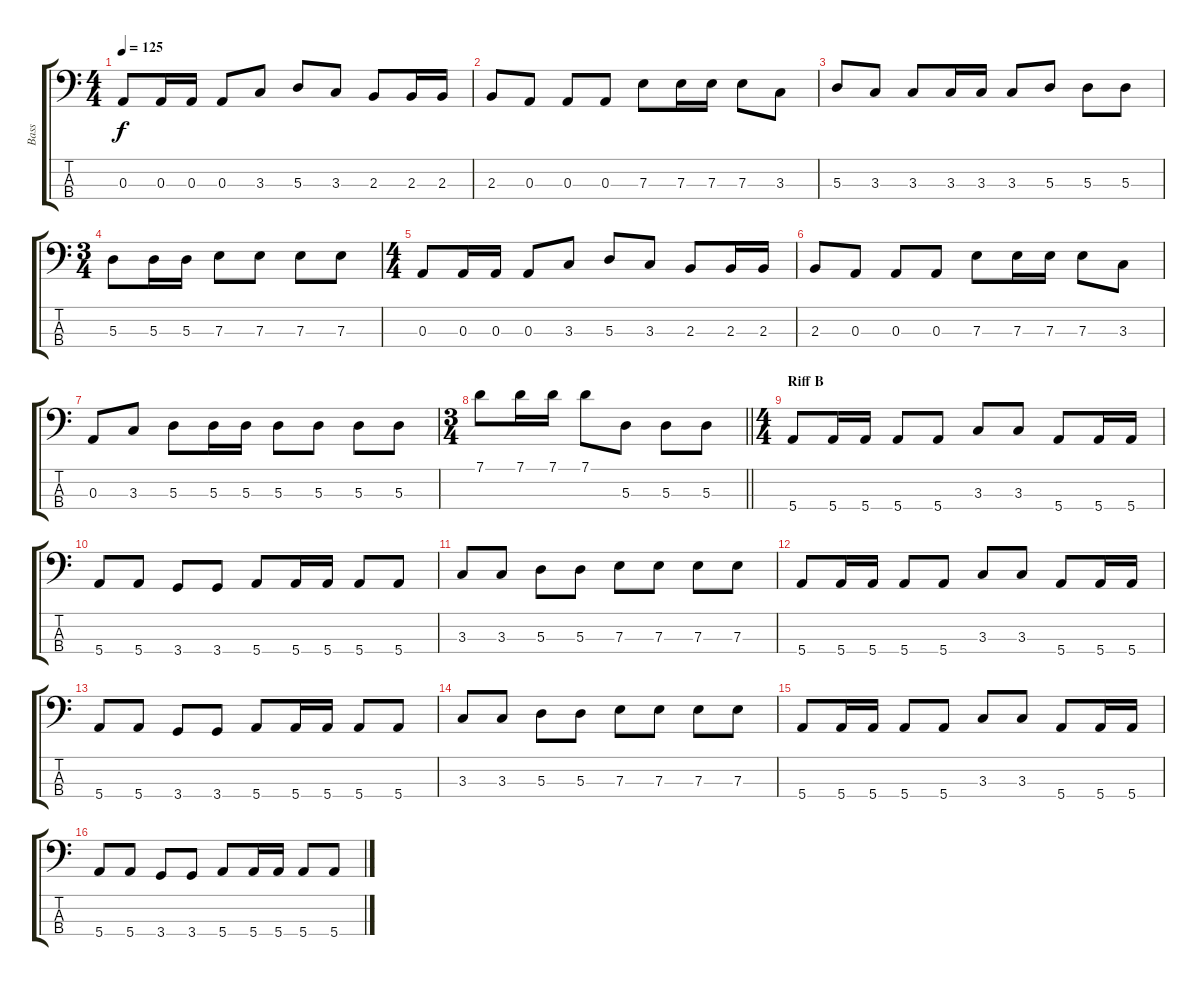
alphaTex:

\track ("Bass" "Bass") {instrument electricbassfinger}
\staff {score tabs}
\tuning (G2 D2 A1 E1) {hide}
\ts (4 4)
\tempo 125
\clef f4
\ks c
0.3.8{dy f} 0.3.16 0.3.16 0.3.8 3.3.8 5.3.8 3.3.8 2.3.8 2.3.16 2.3.16 |
2.3.8 0.3.8 0.3.8 0.3.8 7.3.8 7.3.16 7.3.16 7.3.8 3.3.8 |
5.3.8 3.3.8 3.3.8 3.3.16 3.3.16 3.3.8 5.3.8 5.3.8 5.3.8 |
\ts (3 4)
5.3.8 5.3.16 5.3.16 7.3.8 7.3.8 7.3.8 7.3.8 |
\ts (4 4)
0.3.8 0.3.16 0.3.16 0.3.8 3.3.8 5.3.8 3.3.8 2.3.8 2.3.16 2.3.16 |
2.3.8 0.3.8 0.3.8 0.3.8 7.3.8 7.3.16 7.3.16 7.3.8 3.3.8 |
0.3.8 3.3.8 5.3.8 5.3.16 5.3.16 5.3.8 5.3.8 5.3.8 5.3.8 |
\ts (3 4)
\barLineRight lightlight
7.1.8 7.1.16 7.1.16 7.1.8 5.3.8 5.3.8 5.3.8 |
\ts (4 4)
\section ("" "Riff B")
5.4.8 5.4.16 5.4.16 5.4.8 5.4.8 3.3.8 3.3.8 5.4.8 5.4.16 5.4.16 |
5.4.8 5.4.8 3.4.8 3.4.8 5.4.8 5.4.16 5.4.16 5.4.8 5.4.8 |
3.3.8 3.3.8 5.3.8 5.3.8 7.3.8 7.3.8 7.3.8 7.3.8 |
5.4.8 5.4.16 5.4.16 5.4.8 5.4.8 3.3.8 3.3.8 5.4.8 5.4.16 5.4.16 |
5.4.8 5.4.8 3.4.8 3.4.8 5.4.8 5.4.16 5.4.16 5.4.8 5.4.8 |
3.3.8 3.3.8 5.3.8 5.3.8 7.3.8 7.3.8 7.3.8 7.3.8 |
5.4.8 5.4.16 5.4.16 5.4.8 5.4.8 3.3.8 3.3.8 5.4.8 5.4.16 5.4.16 |
5.4.8 5.4.8 3.4.8 3.4.8 5.4.8 5.4.16 5.4.16 5.4.8 5.4.8
